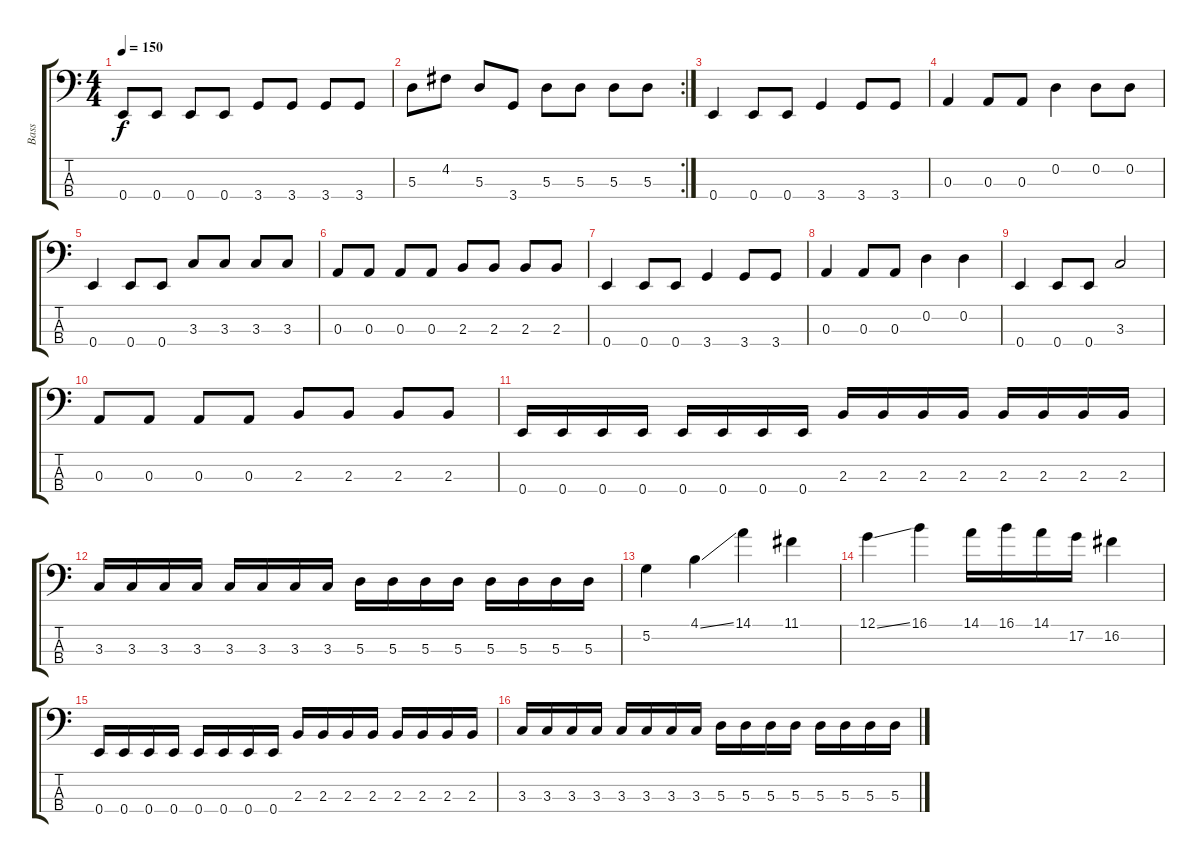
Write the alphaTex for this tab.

\track ("Bass" "Bass") {instrument electricbasspick}
\staff {score tabs}
\tuning (G2 D2 A1 E1) {hide}
\ts (4 4)
\tempo 150
\clef f4
\ks c
0.4.8{dy f} 0.4.8 0.4.8 0.4.8 3.4.8 3.4.8 3.4.8 3.4.8 |
\rc 2
5.3.8 4.2.8 5.3.8 3.4.8 5.3.8 5.3.8 5.3.8 5.3.8 |
0.4.4 0.4.8 0.4.8 3.4.4 3.4.8 3.4.8 |
0.3.4 0.3.8 0.3.8 0.2.4 0.2.8 0.2.8 |
0.4.4 0.4.8 0.4.8 3.3.8 3.3.8 3.3.8 3.3.8 |
0.3.8 0.3.8 0.3.8 0.3.8 2.3.8 2.3.8 2.3.8 2.3.8 |
0.4.4 0.4.8 0.4.8 3.4.4 3.4.8 3.4.8 |
0.3.4 0.3.8 0.3.8 0.2.4 0.2.4 |
0.4.4 0.4.8 0.4.8 3.3.2 |
0.3.8 0.3.8 0.3.8 0.3.8 2.3.8 2.3.8 2.3.8 2.3.8 |
0.4.16 0.4.16 0.4.16 0.4.16 0.4.16 0.4.16 0.4.16 0.4.16 2.3.16 2.3.16 2.3.16 2.3.16 2.3.16 2.3.16 2.3.16 2.3.16 |
3.3.16 3.3.16 3.3.16 3.3.16 3.3.16 3.3.16 3.3.16 3.3.16 5.3.16 5.3.16 5.3.16 5.3.16 5.3.16 5.3.16 5.3.16 5.3.16 |
5.2.4 4.1{ss}.4 14.1.4 11.1.4 |
12.1{ss}.4 16.1.4 14.1.16 16.1.16 14.1.16 17.2.16 16.2.4 |
0.4.16 0.4.16 0.4.16 0.4.16 0.4.16 0.4.16 0.4.16 0.4.16 2.3.16 2.3.16 2.3.16 2.3.16 2.3.16 2.3.16 2.3.16 2.3.16 |
3.3.16 3.3.16 3.3.16 3.3.16 3.3.16 3.3.16 3.3.16 3.3.16 5.3.16 5.3.16 5.3.16 5.3.16 5.3.16 5.3.16 5.3.16 5.3.16
